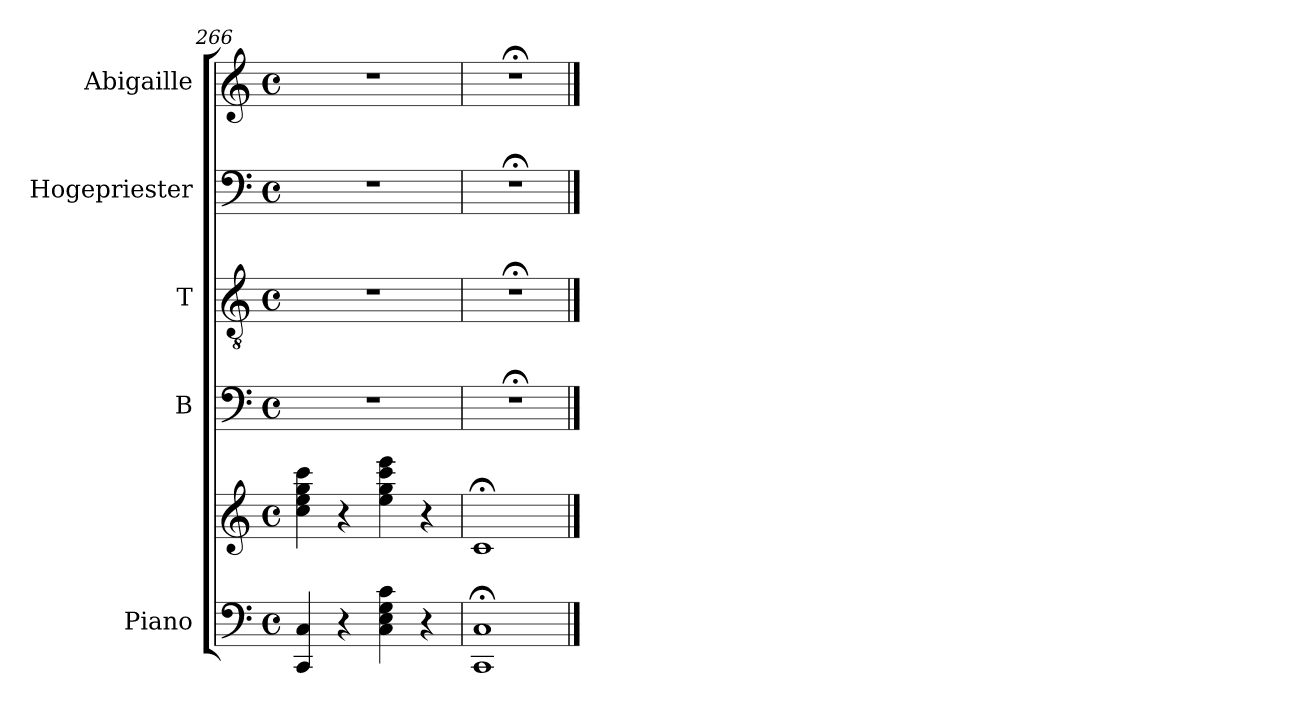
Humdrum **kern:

**kern	**kern	**kern	**kern	**kern	**kern
*part5	*part5	*part4	*part3	*part2	*part1
*staff6	*staff5	*staff4	*staff3	*staff2	*staff1
*I"Piano	*	*I"B	*I"T	*I"Hogepriester	*I"Abigaille
*I'Pno	*	*I'B	*I'T	*	*
*clefF4	*clefG2	*clefF4	*clefGv2	*clefF4	*clefG2
*k[]	*k[]	*k[]	*k[]	*k[]	*k[]
*M4/4	*M4/4	*M4/4	*M4/4	*M4/4	*M4/4
*met(c)	*met(c)	*met(c)	*met(c)	*met(c)	*met(c)
=266	=266	=266	=266	=266	=266
4CC/ 4C/	4cc\ 4ee\ 4gg\ 4ccc\	1r	1r	1r	1r
4r	4r	.	.	.	.
4C\ 4E\ 4G\ 4c\	4ee\ 4gg\ 4ccc\ 4eee\	.	.	.	.
4r	4r	.	.	.	.
=267	=267	=267	=267	=267	=267
1CC;< 1C;<	1c;<	1r;<	1r;<	1r;<	1r;<
==	==	==	==	==	==
*-	*-	*-	*-	*-	*-
